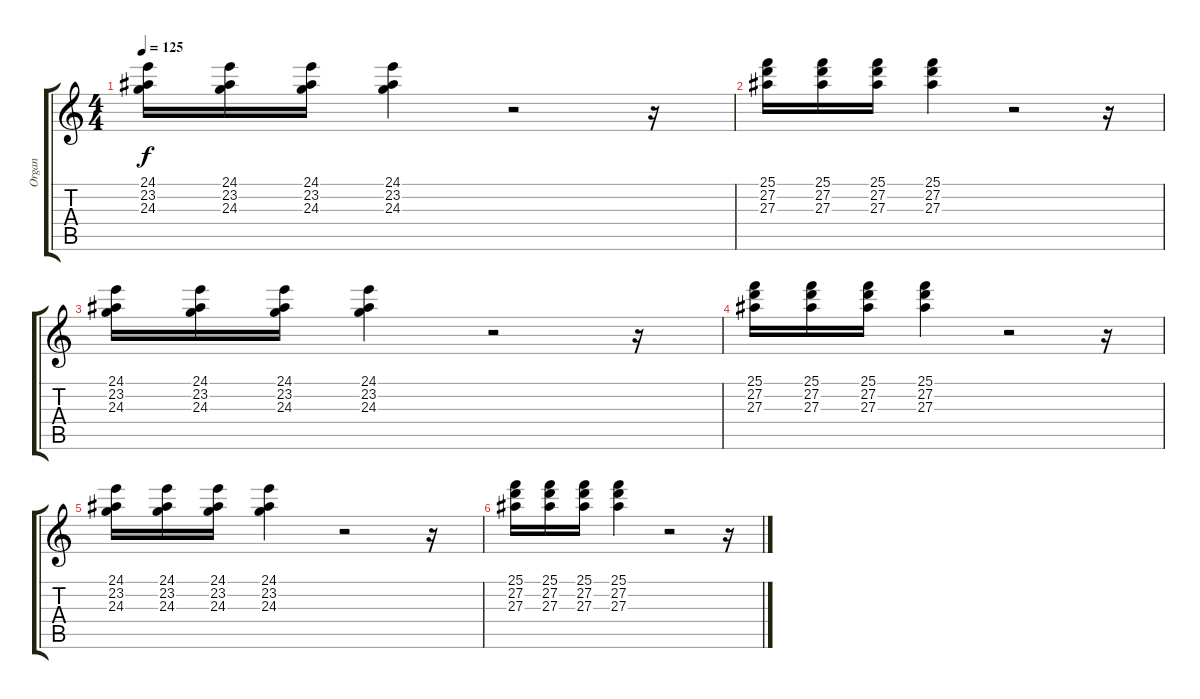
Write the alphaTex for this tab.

\track ("Organ" "Organ") {instrument rockorgan}
\staff {score tabs}
\tuning (E4 B3 G3 D3 A2 E2) {hide}
\ts (4 4)
\tempo 125
\clef g2
\ks c
(24.1 23.2 24.3).16{dy f} (24.1 23.2 24.3).16 (24.1 23.2 24.3).16 (24.1 23.2 24.3).4 r.2 r.16 |
(25.1 27.2 27.3).16 (25.1 27.2 27.3).16 (25.1 27.2 27.3).16 (25.1 27.2 27.3).4 r.2 r.16 |
(24.1 23.2 24.3).16 (24.1 23.2 24.3).16 (24.1 23.2 24.3).16 (24.1 23.2 24.3).4 r.2 r.16 |
(25.1 27.2 27.3).16 (25.1 27.2 27.3).16 (25.1 27.2 27.3).16 (25.1 27.2 27.3).4 r.2 r.16 |
(24.1 23.2 24.3).16 (24.1 23.2 24.3).16 (24.1 23.2 24.3).16 (24.1 23.2 24.3).4 r.2 r.16 |
(25.1 27.2 27.3).16 (25.1 27.2 27.3).16 (25.1 27.2 27.3).16 (25.1 27.2 27.3).4 r.2 r.16
